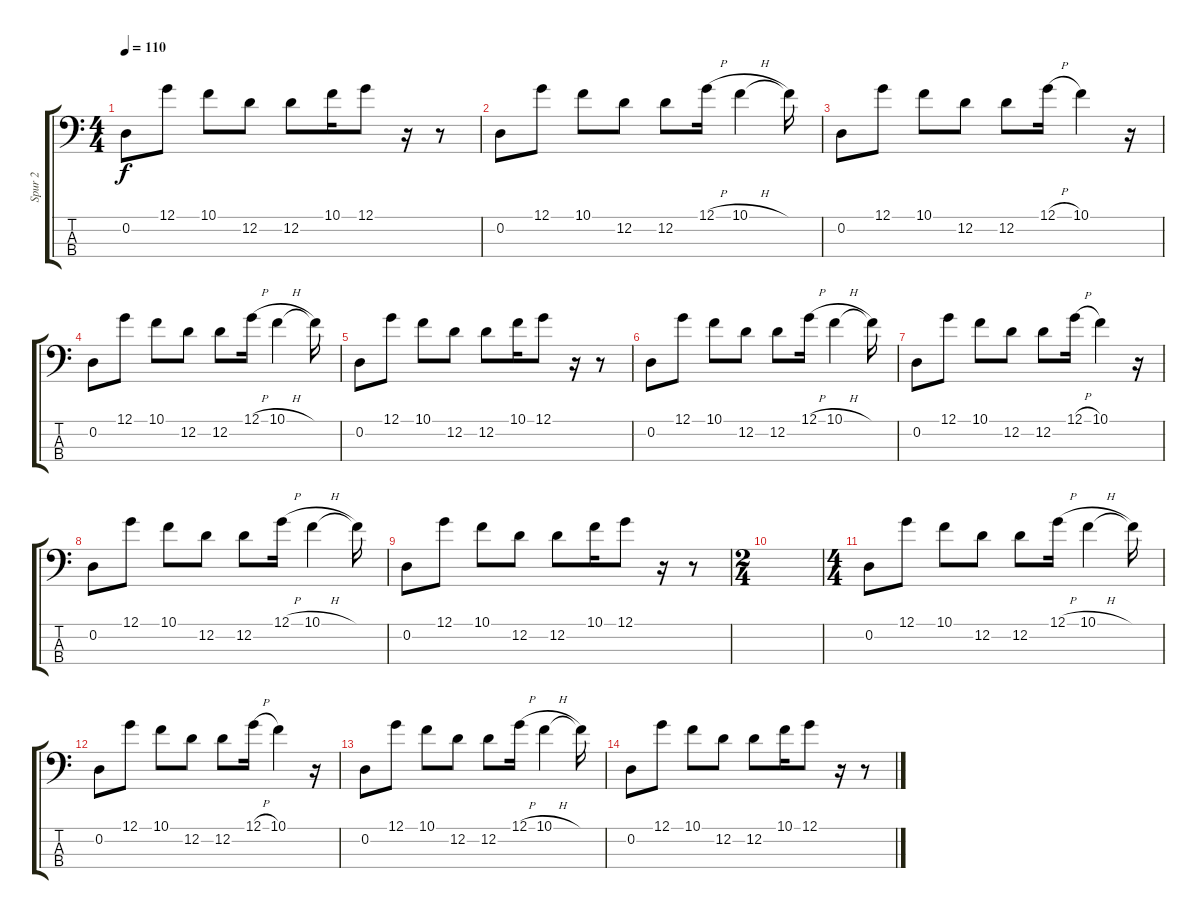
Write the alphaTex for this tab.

\track ("Spur 2" "Spur 2") {mute instrument slapbass1}
\staff {score tabs}
\tuning (G2 D2 A1 E1) {hide}
\ts (4 4)
\tempo 110
\clef f4
\ks c
0.2.8{dy f} 12.1.8 10.1.8 12.2.8 12.2.8 10.1.16 12.1.8 r.16 r.8 |
0.2.8 12.1.8 10.1.8 12.2.8 12.2.8 12.1{h}.16 10.1{h}.4 10.1{t}.16 |
0.2.8 12.1.8 10.1.8 12.2.8 12.2.8 12.1{h}.16 10.1.4 r.16 |
0.2.8 12.1.8 10.1.8 12.2.8 12.2.8 12.1{h}.16 10.1{h}.4 10.1{t}.16 |
0.2.8 12.1.8 10.1.8 12.2.8 12.2.8 10.1.16 12.1.8 r.16 r.8 |
0.2.8 12.1.8 10.1.8 12.2.8 12.2.8 12.1{h}.16 10.1{h}.4 10.1{t}.16 |
0.2.8 12.1.8 10.1.8 12.2.8 12.2.8 12.1{h}.16 10.1.4 r.16 |
0.2.8 12.1.8 10.1.8 12.2.8 12.2.8 12.1{h}.16 10.1{h}.4 10.1{t}.16 |
0.2.8 12.1.8 10.1.8 12.2.8 12.2.8 10.1.16 12.1.8 r.16 r.8 |
\ts (2 4)
|
\ts (4 4)
0.2.8 12.1.8 10.1.8 12.2.8 12.2.8 12.1{h}.16 10.1{h}.4 10.1{t}.16 |
0.2.8 12.1.8 10.1.8 12.2.8 12.2.8 12.1{h}.16 10.1.4 r.16 |
0.2.8 12.1.8 10.1.8 12.2.8 12.2.8 12.1{h}.16 10.1{h}.4 10.1{t}.16 |
0.2.8 12.1.8 10.1.8 12.2.8 12.2.8 10.1.16 12.1.8 r.16 r.8
